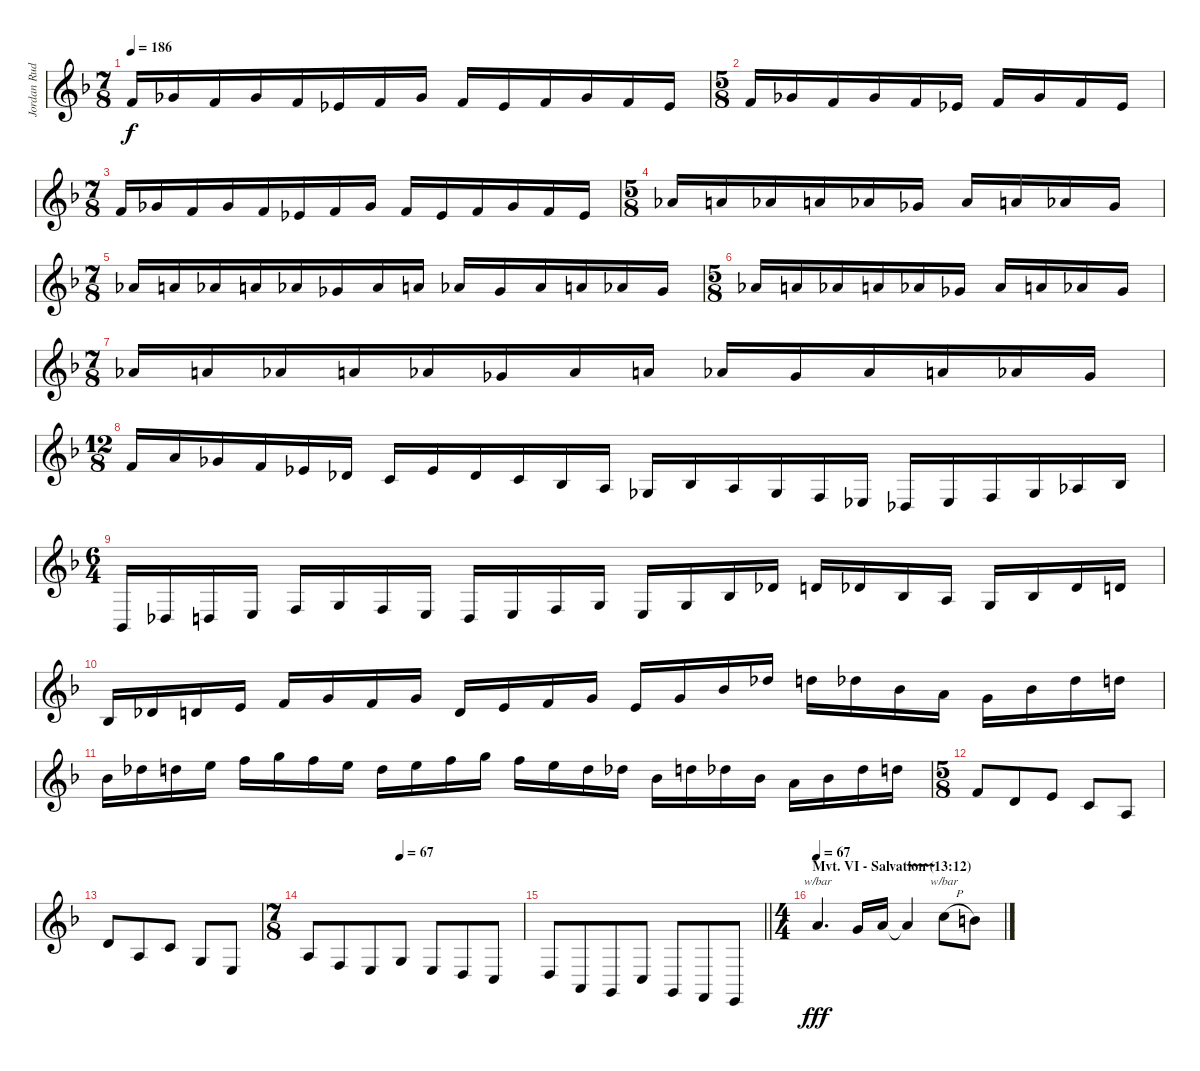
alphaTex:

\track ("Jordan Rudess Keys Lead" "Jordan Rud") {instrument acousticgrandpiano}
\staff {score}
\tuning (E4 B3 G3 D3 A2 E2 B1) {hide}
\ts (7 8)
\tempo 186
\clef g2
\ks dminor
10.3.16{dy f} 11.3.16 10.3.16 11.3.16 10.3.16 8.3.16 10.3.16 11.3.16 10.3.16 8.3.16 10.3.16 11.3.16 10.3.16 8.3.16 |
\ts (5 8)
10.3.16 11.3.16 10.3.16 11.3.16 10.3.16 8.3.16 10.3.16 11.3.16 10.3.16 8.3.16 |
\ts (7 8)
10.3.16 11.3.16 10.3.16 11.3.16 10.3.16 8.3.16 10.3.16 11.3.16 10.3.16 8.3.16 10.3.16 11.3.16 10.3.16 8.3.16 |
\ts (5 8)
9.2.16 10.2.16 9.2.16 10.2.16 9.2.16 7.2.16 9.2.16 10.2.16 9.2.16 7.2.16 |
\ts (7 8)
9.2.16 10.2.16 9.2.16 10.2.16 9.2.16 7.2.16 9.2.16 10.2.16 9.2.16 7.2.16 9.2.16 10.2.16 9.2.16 7.2.16 |
\ts (5 8)
9.2.16 10.2.16 9.2.16 10.2.16 9.2.16 7.2.16 9.2.16 10.2.16 9.2.16 7.2.16 |
\ts (7 8)
9.2.16 10.2.16 9.2.16 10.2.16 9.2.16 7.2.16 9.2.16 10.2.16 9.2.16 7.2.16 9.2.16 10.2.16 9.2.16 7.2.16 |
\ts (12 8)
6.2.16 10.2.16 7.2.16 6.2.16 8.3.16 6.3.16 5.3.16 8.3.16 6.3.16 5.3.16 8.4.16 7.4.16 4.4.16 8.4.16 7.4.16 4.4.16 8.5.16 6.5.16 4.5.16 6.5.16 8.5.16 4.4.16 6.4.16 8.4.16 |
\ts (6 4)
6.6.16 9.6.16 10.6.16 7.5.16 8.5.16 10.5.16 8.5.16 7.5.16 10.6.16 7.5.16 8.5.16 10.5.16 7.5.16 10.5.16 8.4.16 6.3.16 7.3.16 6.3.16 8.4.16 7.4.16 10.5.16 8.4.16 6.3.16 7.3.16 |
8.4.16 11.4.16 12.4.16 9.3.16 10.3.16 12.3.16 10.3.16 12.3.16 12.4.16 9.3.16 10.3.16 12.3.16 9.3.16 12.3.16 11.2.16 9.1.16 10.1.16 9.1.16 11.2.16 10.2.16 12.3.16 11.2.16 9.1.16 10.1.16 |
11.2.16 14.2.16 15.2.16 12.1.16 13.1.16 15.1.16 13.1.16 12.1.16 15.2.16 12.1.16 13.1.16 15.1.16 13.1.16 12.1.16 15.2.16 14.2.16 11.2.16 15.2.16 14.2.16 11.2.16 14.3.16 11.2.16 14.2.16 15.2.16 |
\ts (5 8)
6.2.8 7.3.8 5.2.8 5.3.8 7.4.8 |
7.3.8 7.4.8 5.3.8 5.4.8 7.5.8 |
\ts (7 8)
\tempo (67 0.42857142857142855)
7.4.8 8.5.8 7.5.8 5.4.8 7.5.8 5.5.8 3.5.8 |
\barLineRight lightlight
5.5.8 5.6.8 3.6.8 3.5.8 3.6.8 1.6.8 0.6.8 |
\ts (4 4)
\section ("" "Mvt. VI - Salvation (13:12)")
\tempo 67
10.2.4{d tbe (custom default 0 0 2 -14 5 0 10 0 14 0 60 0) dy fff} 12.3.16 10.2.16 10.2{v t}.4 13.2{h}.8{tbe (custom default 0 0 5 -14 10 0 60 0)} 12.2.8
